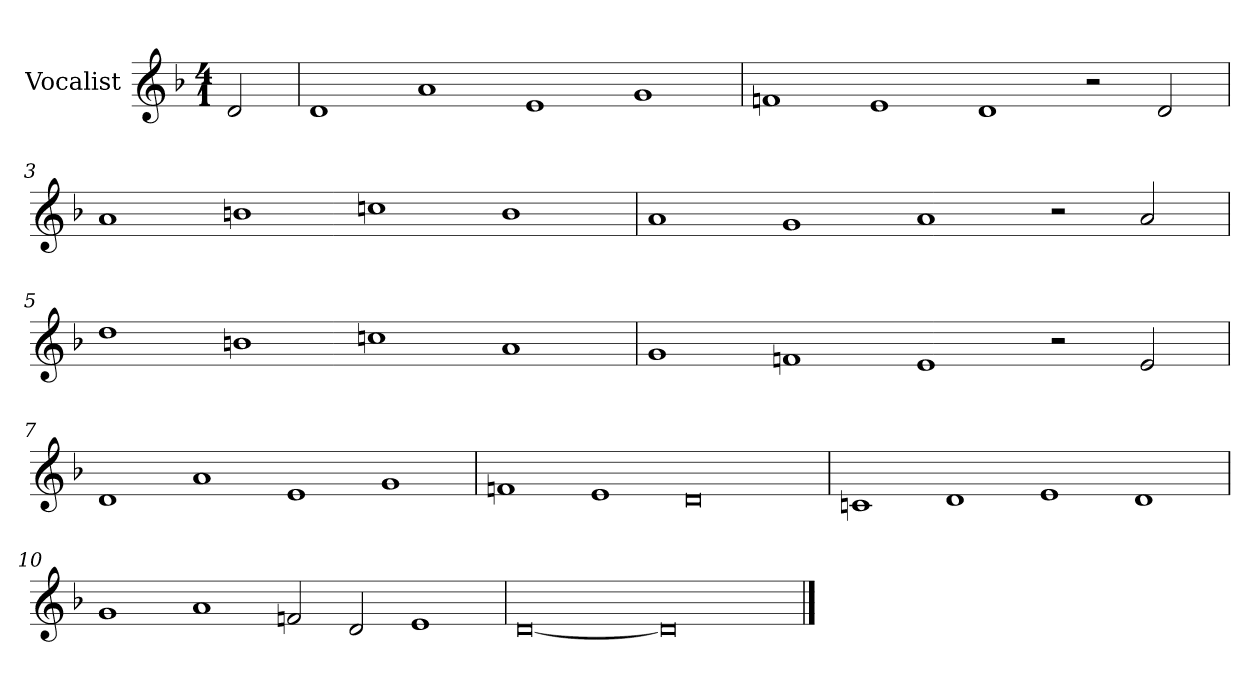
**kern
*part1
*staff1
*I"Vocalist
*k[b-]
*d:
*M4/1
=
2d
=1
1d
1a
1e
1g
=2
1fn
1e
1d
2r
2d
=3
1a
1bn
1ccn
1b
=4
1a
1g
1a
2r
2a
=5
1dd
1bn
1ccn
1a
=6
1g
1fn
1e
2r
2e
=7
1d
1a
1e
1g
=8
1fn
1e
0d
=9
1cn
1d
1e
1d
=10
1g
1a
2fn
2d
1e
=11
[0d
0d]
==
*-
